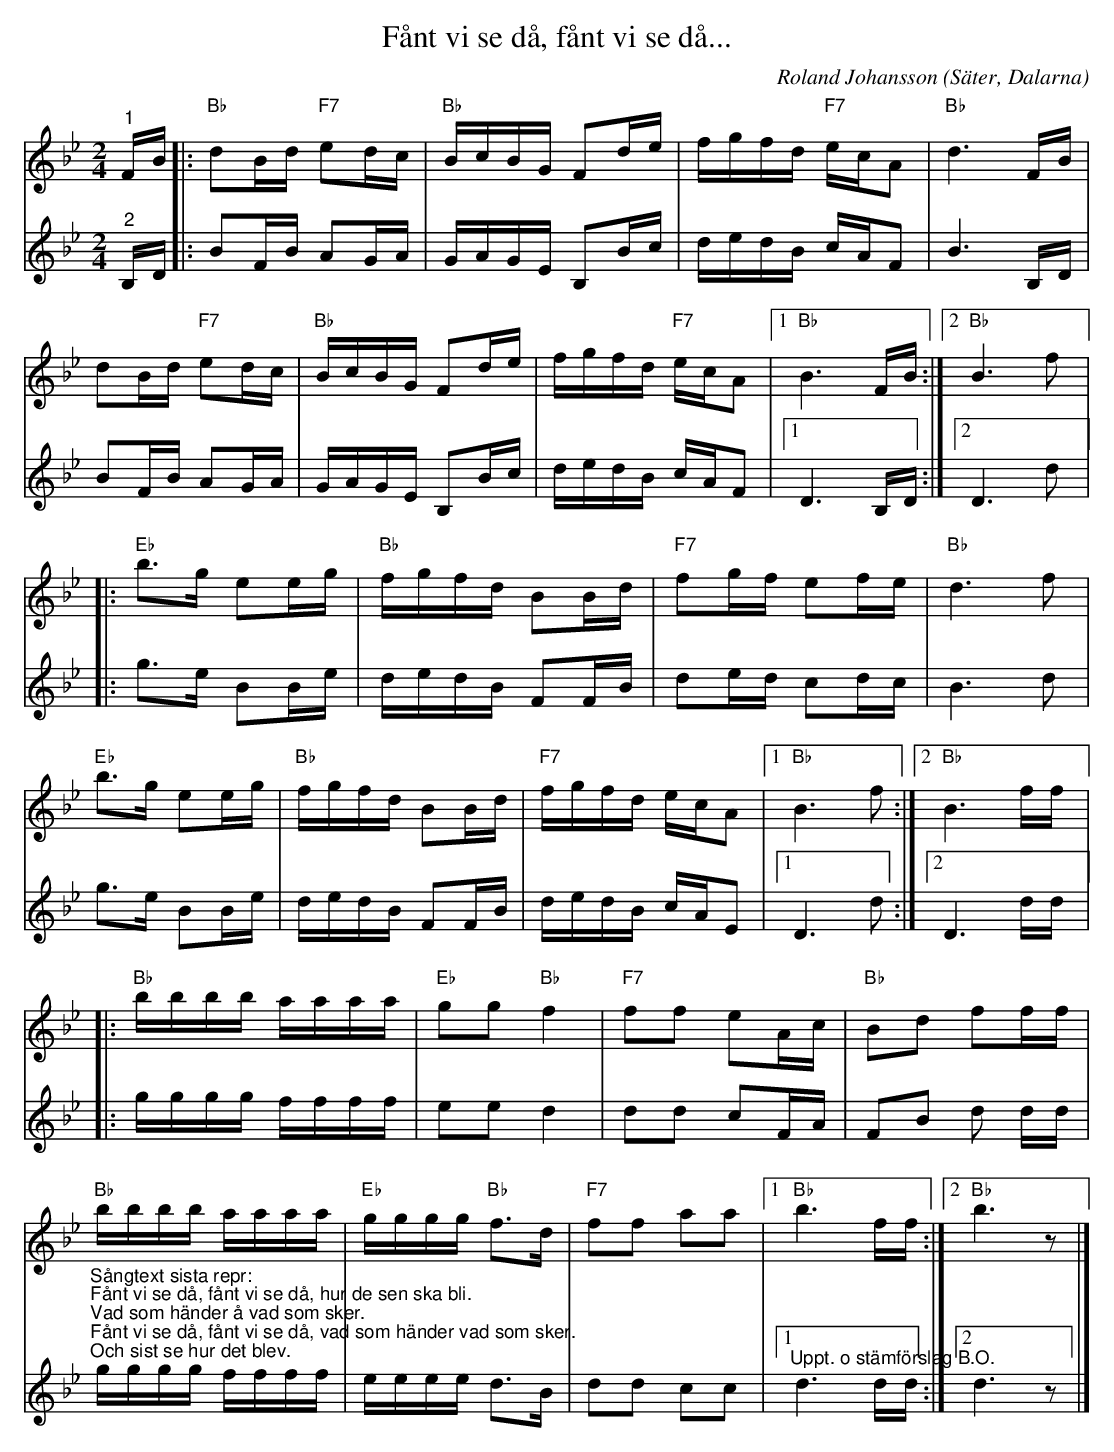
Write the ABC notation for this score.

X:1
T:Fånt vi se då, fånt vi se då...
O:Säter, Dalarna
C:Roland Johansson
L:1/16
M:2/4
K:Bb
V:1
"^1" FB |:"Bb" d2Bd"F7" e2dc |"Bb" BcBG F2de | fgfd "F7" ecA2 | "Bb" d6 FB |
d2Bd"F7" e2dc | "Bb" BcBG F2de | fgfd"F7" ecA2 |1"Bb" B6 FB :|2"Bb" B6 f2 |:
"Eb" b2>g2 e2eg |"Bb" fgfd B2Bd | "F7" f2gf e2fe |"Bb" d6 f2 |
"Eb" b2>g2 e2eg |"Bb" fgfd B2Bd |"F7" fgfd ecA2 |1"Bb" B6 f2 :|2 "Bb" B6 ff |:
"Bb" bbbb aaaa | "Eb" g2g2 "Bb" f4 | "F7" f2f2 e2Ac |"Bb" B2d2 f2ff |
"Bb" bbbb aaaa | "Eb" gggg "Bb" f2>d2 | "F7" f2f2 a2a2 |1 "Bb" b6 ff :|2 "Bb" b6 z2 |]
V:2
"^2" B,D |: B2FB A2GA | GAGE B,2Bc | dedB cAF2 | B6 B,D |
B2FB A2GA | GAGE B,2Bc | dedB cAF2 |1 D6 B,D :|2 D6 d2 |:
g2>e2 B2Be | dedB F2FB | d2ed c2dc | B6 d2 | g2>e2 B2Be |
dedB F2FB | dedB cAE2 |1 D6 d2 :|2 D6 dd |:
gggg ffff | e2e2 d4 | d2d2 c2FA | F2B2 d2 dd |
"^Sångtext sista repr:""^Fånt vi se då, fånt vi se då, hur de sen ska bli.""^Vad som händer å vad som sker.""^Fånt vi se då, fånt vi se då, vad som händer vad som sker.""^Och sist se hur det blev."gggg ffff | eeee d2>B2 | d2d2 c2c2 |1"^Uppt. o stämförslag B.O." d6 dd :|2 d6 z2 |]
